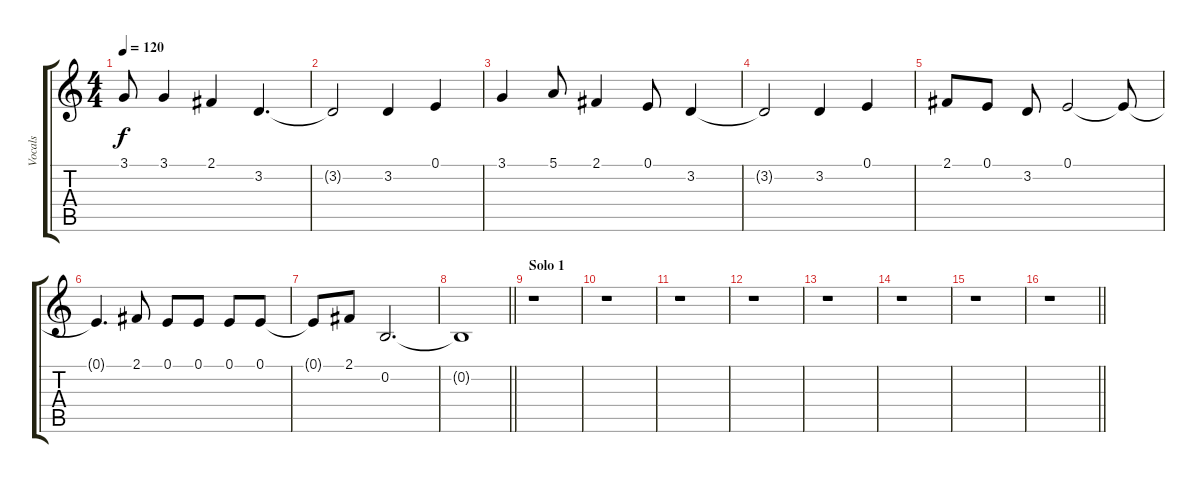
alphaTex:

\track ("Vocals" "Vocals") {instrument fx4atmosphere}
\staff {score tabs}
\tuning (E4 B3 G3 D3 A2 E2) {hide}
\ts (4 4)
\tempo 120
\clef g2
\ks c
3.1.8{dy f} 3.1.4 2.1.4 3.2.4{d} |
3.2{t}.2 3.2.4 0.1.4 |
3.1.4 5.1.8 2.1.4 0.1.8 3.2.4 |
3.2{t}.2 3.2.4 0.1.4 |
2.1.8 0.1.8 3.2.8 0.1.2 0.1{t}.8 |
0.1{t}.4{d} 2.1.8 0.1.8 0.1.8 0.1.8 0.1.8 |
0.1{t}.8 2.1.8 0.2.2{d} |
\barLineRight lightlight
0.2{t}.1 |
\section ("" "Solo 1")
r.1 |
r.1 |
r.1 |
r.1 |
r.1 |
r.1 |
r.1 |
\barLineRight lightlight
r.1
